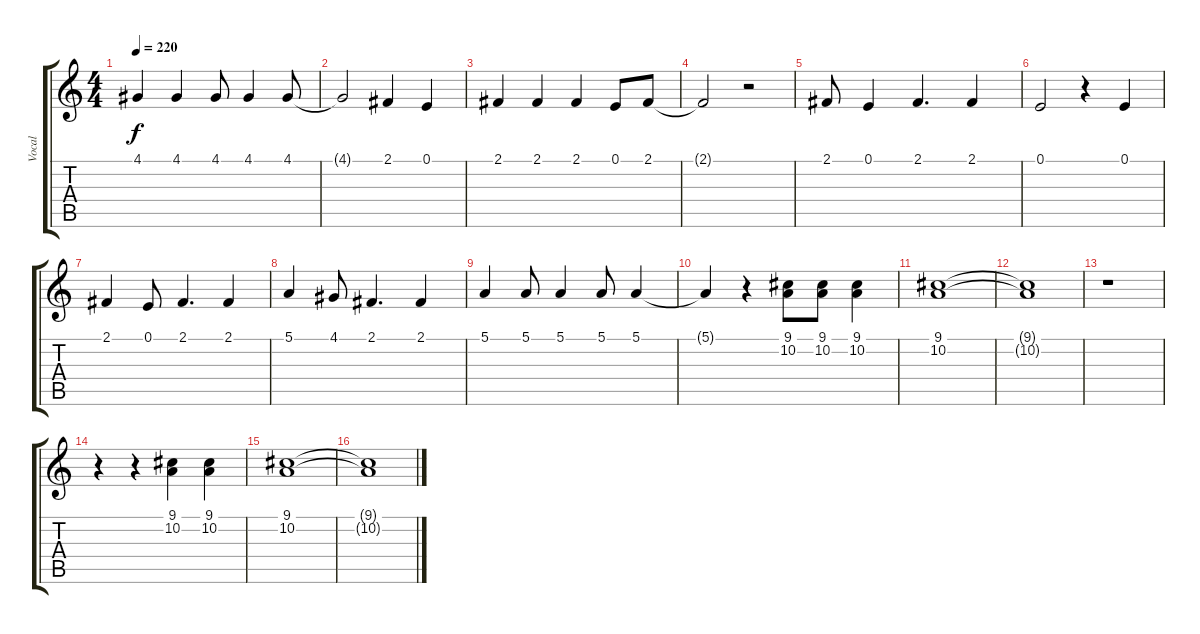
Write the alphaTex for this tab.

\track ("Vocal" "Vocal") {instrument lead2sawtooth}
\staff {score tabs}
\tuning (E4 B3 G3 D3 A2 E2) {hide}
\ts (4 4)
\tempo 220
\clef g2
\ks c
4.1.4{dy f} 4.1.4 4.1.8 4.1.4 4.1.8 |
4.1{t}.2 2.1.4 0.1.4 |
2.1.4 2.1.4 2.1.4 0.1.8 2.1.8 |
2.1{t}.2 r.2 |
2.1.8 0.1.4 2.1.4{d} 2.1.4 |
0.1.2 r.4 0.1.4 |
2.1.4 0.1.8 2.1.4{d} 2.1.4 |
5.1.4 4.1.8 2.1.4{d} 2.1.4 |
5.1.4 5.1.8 5.1.4 5.1.8 5.1.4 |
5.1{t}.4 r.4 (9.1 10.2).8 (9.1 10.2).8 (9.1 10.2).4 |
(9.1 10.2).1 |
(9.1{t} 10.2{t}).1 |
r.1 |
r.4 r.4 (9.1 10.2).4 (9.1 10.2).4 |
(9.1 10.2).1 |
(9.1{t} 10.2{t}).1
